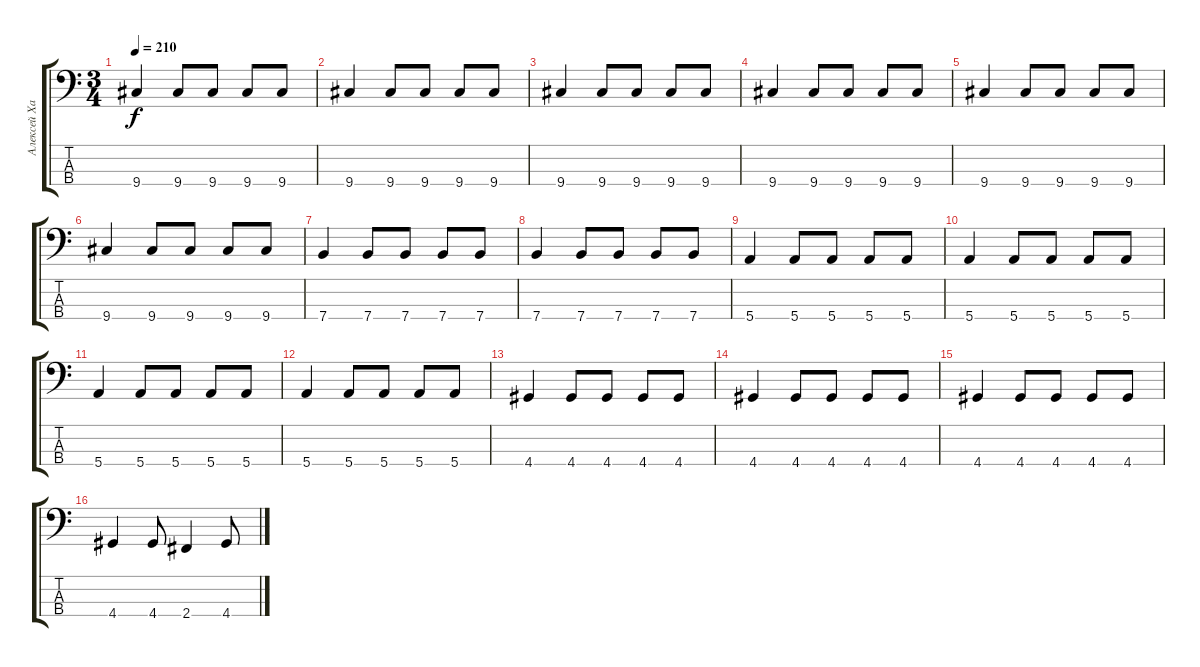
\track ("Алексей Харьков" "Алексей Ха") {instrument electricbasspick}
\staff {score tabs}
\tuning (G2 D2 A1 E1) {hide}
\ts (3 4)
\tempo 210
\clef f4
\ks c
9.4.4{dy f} 9.4.8 9.4.8 9.4.8 9.4.8 |
9.4.4 9.4.8 9.4.8 9.4.8 9.4.8 |
9.4.4 9.4.8 9.4.8 9.4.8 9.4.8 |
9.4.4 9.4.8 9.4.8 9.4.8 9.4.8 |
9.4.4 9.4.8 9.4.8 9.4.8 9.4.8 |
9.4.4 9.4.8 9.4.8 9.4.8 9.4.8 |
7.4.4 7.4.8 7.4.8 7.4.8 7.4.8 |
7.4.4 7.4.8 7.4.8 7.4.8 7.4.8 |
5.4.4 5.4.8 5.4.8 5.4.8 5.4.8 |
5.4.4 5.4.8 5.4.8 5.4.8 5.4.8 |
5.4.4 5.4.8 5.4.8 5.4.8 5.4.8 |
5.4.4 5.4.8 5.4.8 5.4.8 5.4.8 |
4.4.4 4.4.8 4.4.8 4.4.8 4.4.8 |
4.4.4 4.4.8 4.4.8 4.4.8 4.4.8 |
4.4.4 4.4.8 4.4.8 4.4.8 4.4.8 |
4.4.4 4.4.8 2.4.4 4.4.8
